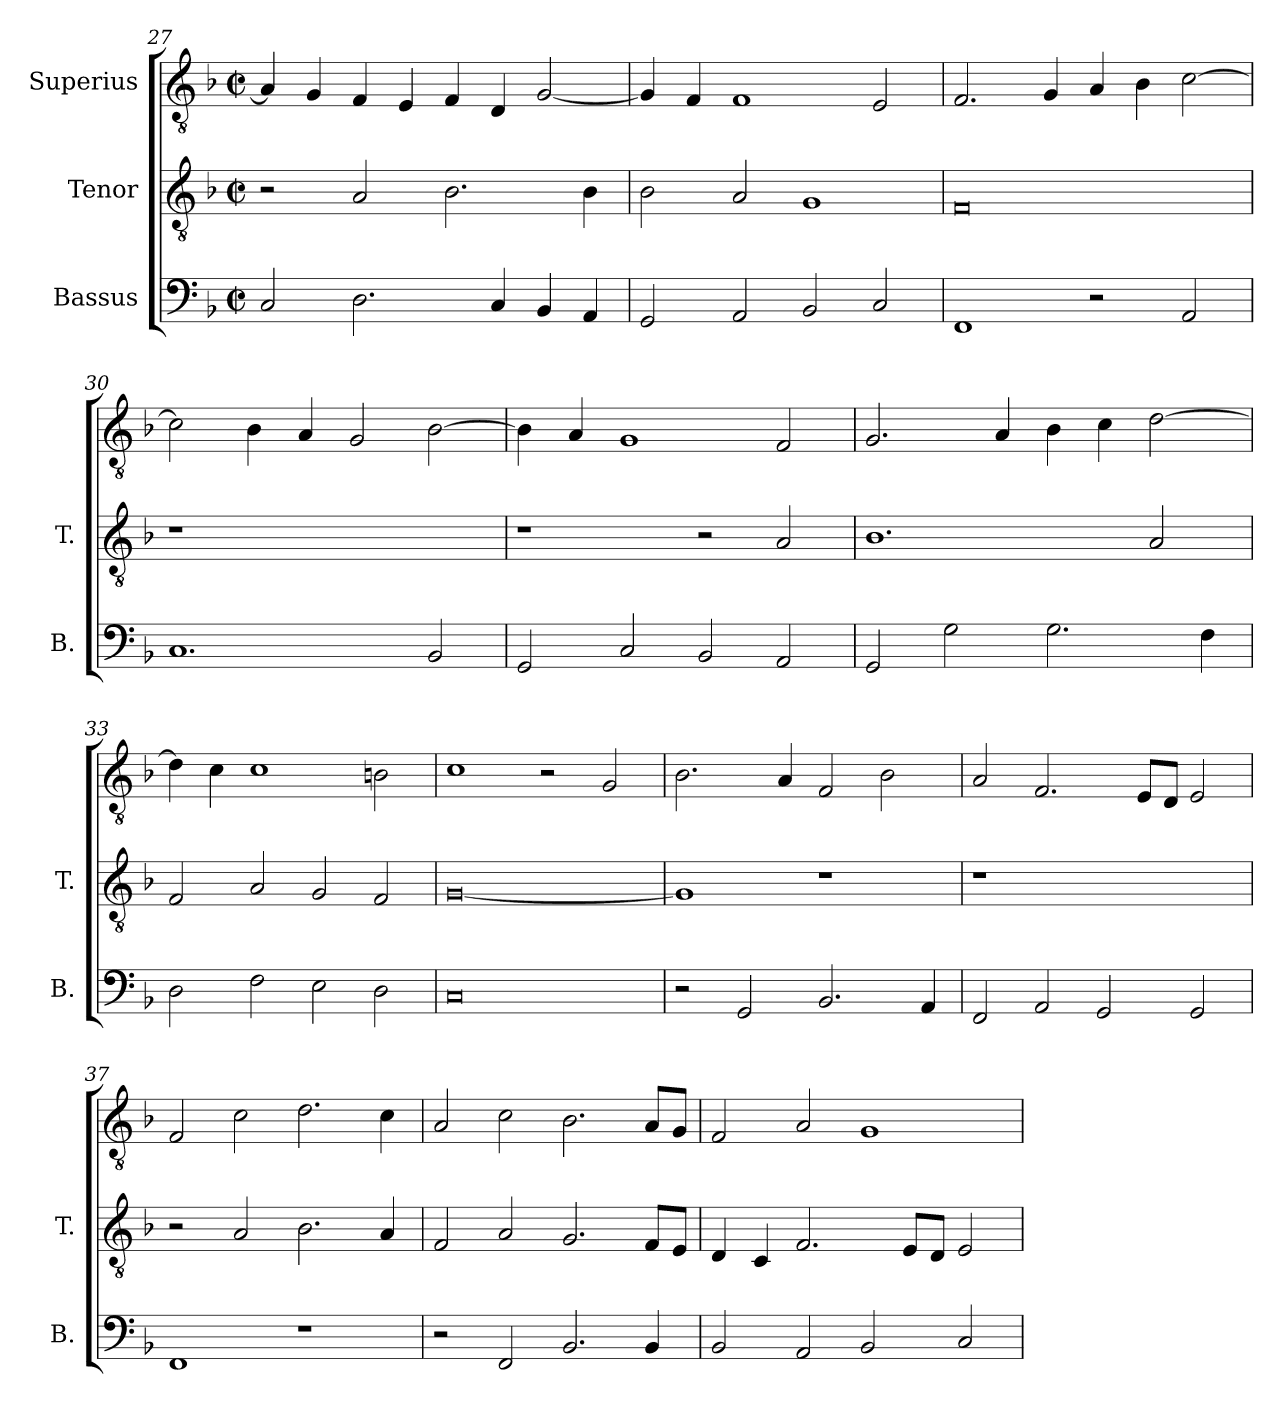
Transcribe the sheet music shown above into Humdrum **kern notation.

**kern	**kern	**kern
*part3	*part2	*part1
*staff3	*staff2	*staff1
*I"Bassus	*I"Tenor	*I"Superius
*I'B.	*I'T.	*
*clefF4	*clefGv2	*clefGv2
*	*ITrd7c12	*ITrd7c12
*k[b-]	*k[b-]	*k[b-]
*F:	*F:	*F:
*M2/2	*M2/2	*M2/2
*met(c|)	*met(c|)	*met(c|)
=27	=27	=27
2Ci/	2r	4AAi/]
.	.	4GGi/
2.Di\	2AAi/	4FFi/
.	.	4EEi/
.	2.BB-i\	4FFi/
4Ci/	.	4DDi/
4BB-i/	.	[<2GGi/
4AAi/	4BB-i\	.
=28	=28	=28
2GGi/	2BB-i\	4GGi/]
.	.	4FFi/
2AAi/	2AAi/	1FFi
2BB-i/	1GGi	.
2Ci/	.	2EEi/
!!LO:LB:g=z
=29	=29	=29
1FFi	0FFi	2.FFi/
.	.	4GGi/
2r	.	4AAi/
.	.	4BB-i\
2AAi/	.	[>2Ci\
=30	=30	=30
!	!LO:N:vis=1	!
1.Ci	1r	2Ci\]
.	.	4BB-i\
.	.	4AAi/
.	1ryy	2GGi/
2BB-i/	.	[>2BB-i\
=31	=31	=31
2GGi/	1r	4BB-i\]
.	.	4AAi/
2Ci/	.	1GGi
2BB-i/	2r	.
2AAi/	2AAi/	2FFi/
=32	=32	=32
2GGi/	1.BB-i	2.GGi/
2Gi\	.	.
.	.	4AAi/
2.Gi\	.	4BB-i\
.	.	4Ci\
.	2AAi/	[>2Di\
4Fi\	.	.
=33	=33	=33
2Di\	2FFi/	4Di\]
.	.	4Ci\
2Fi\	2AAi/	1Ci
2Ei\	2GGi/	.
2Di\	2FFi/	2BBni\
!!LO:LB:g=z
=34	=34	=34
0Ci	[<0GGi	1Ci
.	.	2r
.	.	2GGi/
=35	=35	=35
2r	1GGi]	2.BB-i\
2GGi/	.	.
.	.	4AAi/
2.BB-i/	1r	2FFi/
.	.	2BB-i\
4AAi/	.	.
=36	=36	=36
!	!LO:N:vis=1	!
2FFi/	1r	2AAi/
2AAi/	.	2.FFi/
2GGi/	1ryy	.
.	.	8EEi/L
.	.	8DDi/J
2GGi/	.	2EEi/
=37	=37	=37
1FFi	2r	2FFi/
.	2AAi/	2Ci\
1r	2.BB-i\	2.Di\
.	4AAi/	4Ci\
=38	=38	=38
2r	2FFi/	2AAi/
2FFi/	2AAi/	2Ci\
2.BB-i/	2.GGi/	2.BB-i\
4BB-i/	8FFi/L	8AAi/L
.	8EEi/J	8GGi/J
!!LO:PB:g=z
=39	=39	=39
2BB-i/	4DDi/	2FFi/
.	4CCi/	.
2AAi/	2.FFi/	2AAi/
2BB-i/	.	1GGi
.	8EEi/L	.
.	8DDi/J	.
2Ci/	2EEi/	.
=	=	=
*-	*-	*-
